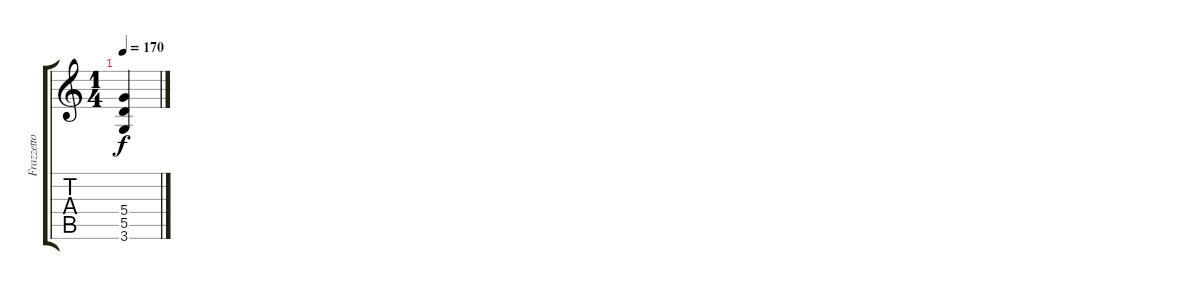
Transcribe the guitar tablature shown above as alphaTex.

\track ("Frazzetto" "Frazzetto") {instrument distortionguitar}
\staff {score tabs}
\tuning (E4 B3 G3 D3 A2 E2) {hide}
\ts (1 4)
\tempo 170
\clef g2
\ks c
(5.4 5.5 3.6).4{dy f}
